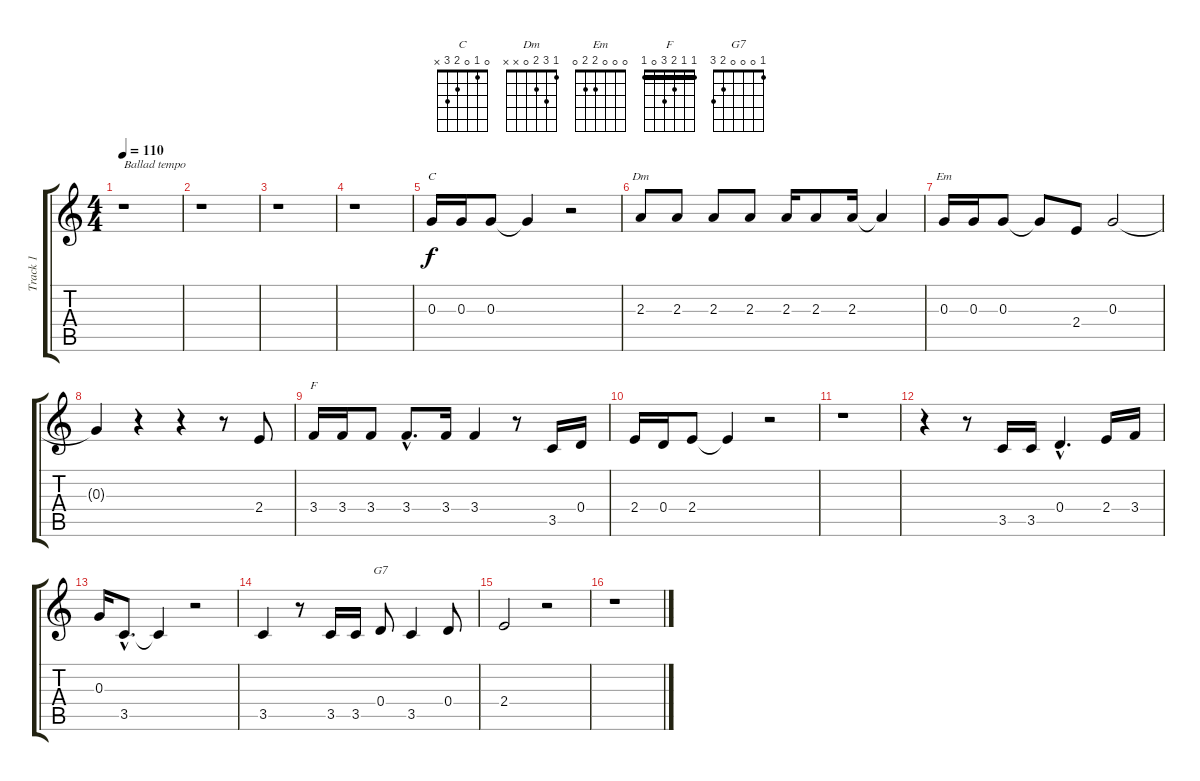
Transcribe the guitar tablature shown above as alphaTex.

\track ("Track 1" "Track 1") {instrument acousticguitarsteel}
\staff {score tabs}
\tuning (E4 B3 G3 D3 A2 E2) {hide}
\chord ("C" 0 1 0 2 3 x)
\chord ("Dm" 1 3 2 0 x x)
\chord ("Em" 0 0 0 2 2 0)
\chord ("F" 1 1 2 3 0 1) {barre 1}
\chord ("G7" 1 0 0 0 2 3)
\ts (4 4)
\tempo 110
\clef g2
\ks c
r.1{txt "Ballad tempo" dy f instrument acousticguitarsteel} |
r.1 |
r.1 |
r.1 |
0.3.16{ch "C"} 0.3.16 0.3.8 0.3{t}.4 r.2 |
2.3.8{ch "Dm"} 2.3.8 2.3.8 2.3.8 2.3.16 2.3.8 2.3.16 2.3{t}.4 |
0.3.16{ch "Em"} 0.3.16 0.3.8 0.3{t}.8 2.4.8 0.3.2 |
0.3{t}.4 r.4 r.4 r.8 2.4.8 |
3.4.16{ch "F"} 3.4.16 3.4.8 3.4{hac}.8{d} 3.4.16 3.4.4 r.8 3.5.16 0.4.16 |
2.4.16 0.4.16 2.4.8 2.4{t}.4 r.2 |
r.1 |
r.4 r.8 3.5.16 3.5.16 0.4{hac}.4{d} 2.4.16 3.4.16 |
0.3.16 3.5{hac}.8{d} 3.5{t}.4 r.2 |
3.5.4 r.8 3.5.16 3.5.16 0.4.8{ch "G7"} 3.5.4 0.4.8 |
2.4.2 r.2 |
r.1
